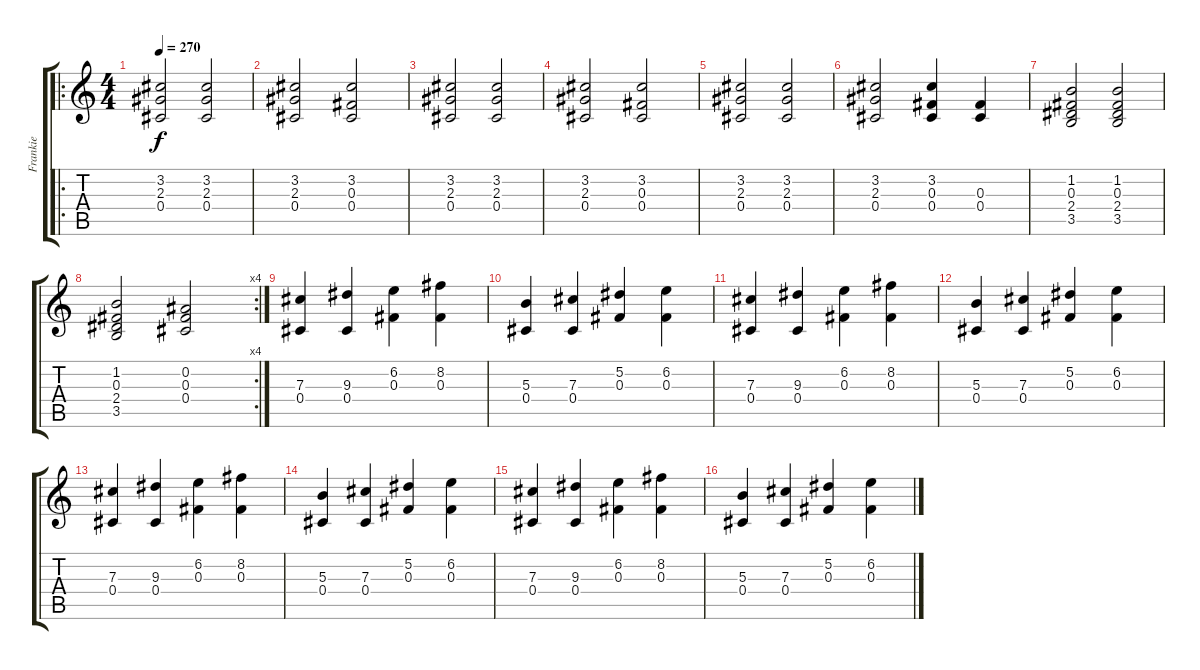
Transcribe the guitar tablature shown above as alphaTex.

\track ("Frankie" "Frankie") {instrument electricguitarclean}
\staff {score tabs}
\tuning (Eb4 Bb3 Gb3 Db3 Ab2 Db2) {hide}
\ro
\ts (4 4)
\tempo 270
\clef g2
\ks c
(3.2 2.3 0.4).2{dy f volume 13 instrument electricguitarclean} (3.2 2.3 0.4).2 |
(3.2 2.3 0.4).2{instrument electricguitarclean} (3.2 0.3 0.4).2 |
(3.2 2.3 0.4).2{instrument electricguitarclean} (3.2 2.3 0.4).2 |
(3.2 2.3 0.4).2{instrument electricguitarclean} (3.2 0.3 0.4).2 |
(3.2 2.3 0.4).2{instrument electricguitarclean} (3.2 2.3 0.4).2 |
(3.2 2.3 0.4).2{instrument electricguitarclean} (3.2 0.3 0.4).4 (0.3 0.4).4 |
(1.2 0.3 2.4 3.5).2 (1.2 0.3 2.4 3.5).2 |
\rc 4
(1.2 0.3 2.4 3.5).2 (0.2 0.3 0.4).2 |
(7.3 0.4).4 (9.3 0.4).4 (6.2 0.3).4 (8.2 0.3).4 |
(5.3 0.4).4 (7.3 0.4).4 (5.2 0.3).4 (6.2 0.3).4 |
(7.3 0.4).4 (9.3 0.4).4 (6.2 0.3).4 (8.2 0.3).4 |
(5.3 0.4).4 (7.3 0.4).4 (5.2 0.3).4 (6.2 0.3).4 |
(7.3 0.4).4 (9.3 0.4).4 (6.2 0.3).4 (8.2 0.3).4 |
(5.3 0.4).4 (7.3 0.4).4 (5.2 0.3).4 (6.2 0.3).4 |
(7.3 0.4).4 (9.3 0.4).4 (6.2 0.3).4 (8.2 0.3).4 |
(5.3 0.4).4 (7.3 0.4).4 (5.2 0.3).4 (6.2 0.3).4
